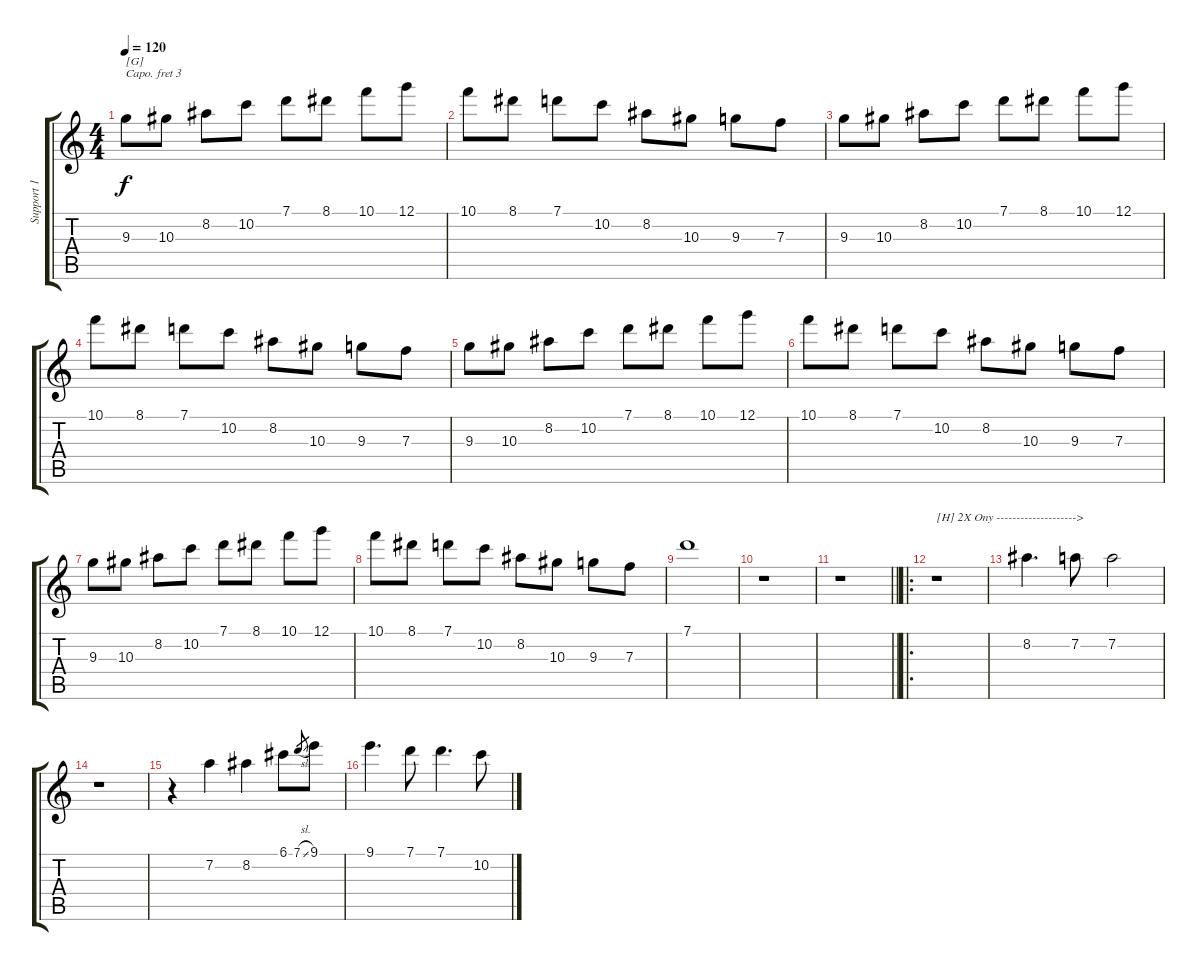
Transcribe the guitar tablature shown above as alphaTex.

\track ("Support 1" "Support 1") {mute instrument acousticguitarsteel}
\staff {score tabs}
\capo 3
\tuning (E4 B3 G3 D3 A2 E2) {hide}
\ts (4 4)
\tempo 120
\clef g2
\ks c
9.3.8{txt "[G]" dy f} 10.3.8 8.2.8 10.2.8 7.1.8 8.1.8 10.1.8 12.1.8 |
10.1.8 8.1.8 7.1.8 10.2.8 8.2.8 10.3.8 9.3.8 7.3.8 |
9.3.8 10.3.8 8.2.8 10.2.8 7.1.8 8.1.8 10.1.8 12.1.8 |
10.1.8 8.1.8 7.1.8 10.2.8 8.2.8 10.3.8 9.3.8 7.3.8 |
9.3.8 10.3.8 8.2.8 10.2.8 7.1.8 8.1.8 10.1.8 12.1.8 |
10.1.8 8.1.8 7.1.8 10.2.8 8.2.8 10.3.8 9.3.8 7.3.8 |
9.3.8 10.3.8 8.2.8 10.2.8 7.1.8 8.1.8 10.1.8 12.1.8 |
10.1.8 8.1.8 7.1.8 10.2.8 8.2.8 10.3.8 9.3.8 7.3.8 |
7.1.1 |
r.1 |
\barLineRight lightlight
r.1 |
\ro
r.1{txt "[H] 2X Ony -------------------->"} |
8.2.4{d} 7.2.8 7.2.2 |
r.1 |
r.4 7.2.4 8.2.4 6.1.8 7.1{sl}.8{gr} 9.1.8 |
9.1.4{d} 7.1.8 7.1.4{d} 10.2.8
